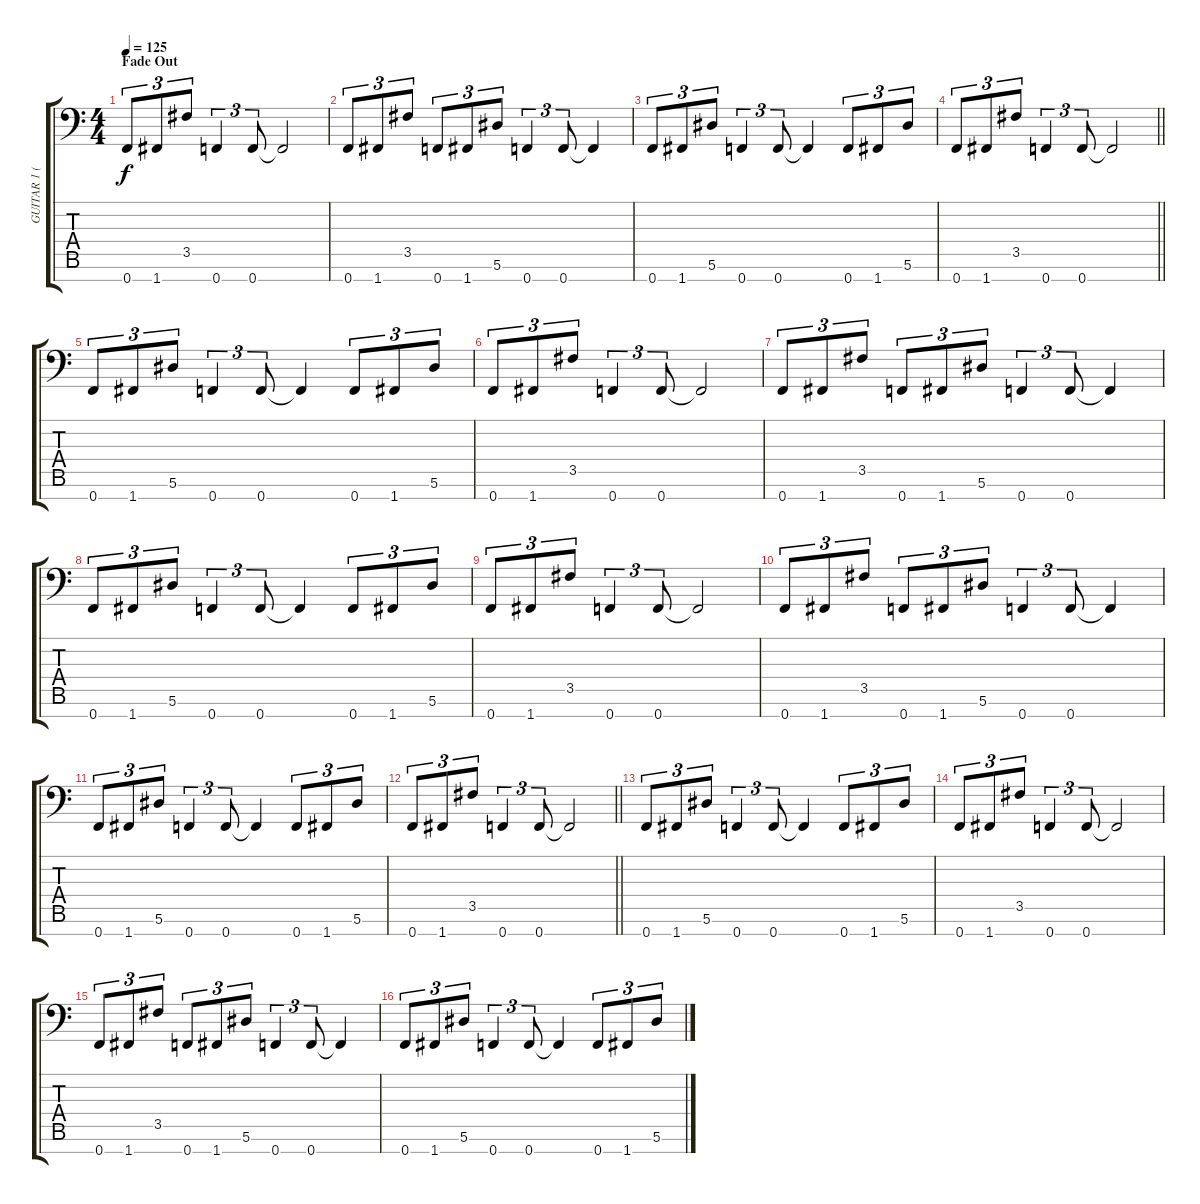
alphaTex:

\track ("GUITAR 1 (Fredrik Thordendal)" "GUITAR 1 (") {instrument overdrivenguitar}
\staff {score tabs}
\tuning (Bb3 F3 Db3 Ab2 Eb2 Bb1 F1) {hide}
\ts (4 4)
\section ("" "Fade Out")
\tempo 125
\clef f4
\ks c
0.7.8{tu (3 2) dy f volume 10} 1.7.8{tu (3 2)} 3.5.8{tu (3 2)} 0.7.4{tu (3 2)} 0.7.8{tu (3 2)} 0.7{t}.2 |
0.7.8{tu (3 2)} 1.7.8{tu (3 2)} 3.5.8{tu (3 2)} 0.7.8{tu (3 2)} 1.7.8{tu (3 2)} 5.6.8{tu (3 2)} 0.7.4{tu (3 2)} 0.7.8{tu (3 2)} 0.7{t}.4 |
0.7.8{tu (3 2)} 1.7.8{tu (3 2)} 5.6.8{tu (3 2)} 0.7.4{tu (3 2)} 0.7.8{tu (3 2)} 0.7{t}.4 0.7.8{tu (3 2)} 1.7.8{tu (3 2)} 5.6.8{tu (3 2)} |
\barLineRight lightlight
0.7.8{tu (3 2)} 1.7.8{tu (3 2)} 3.5.8{tu (3 2)} 0.7.4{tu (3 2)} 0.7.8{tu (3 2)} 0.7{t}.2 |
0.7.8{tu (3 2) volume 9} 1.7.8{tu (3 2)} 5.6.8{tu (3 2)} 0.7.4{tu (3 2)} 0.7.8{tu (3 2)} 0.7{t}.4 0.7.8{tu (3 2)} 1.7.8{tu (3 2)} 5.6.8{tu (3 2)} |
0.7.8{tu (3 2)} 1.7.8{tu (3 2)} 3.5.8{tu (3 2)} 0.7.4{tu (3 2)} 0.7.8{tu (3 2)} 0.7{t}.2 |
0.7.8{tu (3 2)} 1.7.8{tu (3 2)} 3.5.8{tu (3 2)} 0.7.8{tu (3 2)} 1.7.8{tu (3 2)} 5.6.8{tu (3 2)} 0.7.4{tu (3 2)} 0.7.8{tu (3 2)} 0.7{t}.4 |
0.7.8{tu (3 2)} 1.7.8{tu (3 2)} 5.6.8{tu (3 2)} 0.7.4{tu (3 2)} 0.7.8{tu (3 2)} 0.7{t}.4 0.7.8{tu (3 2)} 1.7.8{tu (3 2)} 5.6.8{tu (3 2)} |
0.7.8{tu (3 2) volume 8} 1.7.8{tu (3 2)} 3.5.8{tu (3 2)} 0.7.4{tu (3 2)} 0.7.8{tu (3 2)} 0.7{t}.2 |
0.7.8{tu (3 2)} 1.7.8{tu (3 2)} 3.5.8{tu (3 2)} 0.7.8{tu (3 2)} 1.7.8{tu (3 2)} 5.6.8{tu (3 2)} 0.7.4{tu (3 2)} 0.7.8{tu (3 2)} 0.7{t}.4 |
0.7.8{tu (3 2)} 1.7.8{tu (3 2)} 5.6.8{tu (3 2)} 0.7.4{tu (3 2)} 0.7.8{tu (3 2)} 0.7{t}.4 0.7.8{tu (3 2)} 1.7.8{tu (3 2)} 5.6.8{tu (3 2)} |
\barLineRight lightlight
0.7.8{tu (3 2)} 1.7.8{tu (3 2)} 3.5.8{tu (3 2)} 0.7.4{tu (3 2)} 0.7.8{tu (3 2)} 0.7{t}.2 |
0.7.8{tu (3 2) volume 6} 1.7.8{tu (3 2)} 5.6.8{tu (3 2)} 0.7.4{tu (3 2)} 0.7.8{tu (3 2)} 0.7{t}.4 0.7.8{tu (3 2)} 1.7.8{tu (3 2)} 5.6.8{tu (3 2)} |
0.7.8{tu (3 2)} 1.7.8{tu (3 2)} 3.5.8{tu (3 2)} 0.7.4{tu (3 2)} 0.7.8{tu (3 2)} 0.7{t}.2 |
0.7.8{tu (3 2)} 1.7.8{tu (3 2)} 3.5.8{tu (3 2)} 0.7.8{tu (3 2)} 1.7.8{tu (3 2)} 5.6.8{tu (3 2)} 0.7.4{tu (3 2)} 0.7.8{tu (3 2)} 0.7{t}.4 |
0.7.8{tu (3 2)} 1.7.8{tu (3 2)} 5.6.8{tu (3 2)} 0.7.4{tu (3 2)} 0.7.8{tu (3 2)} 0.7{t}.4 0.7.8{tu (3 2)} 1.7.8{tu (3 2)} 5.6.8{tu (3 2)}
